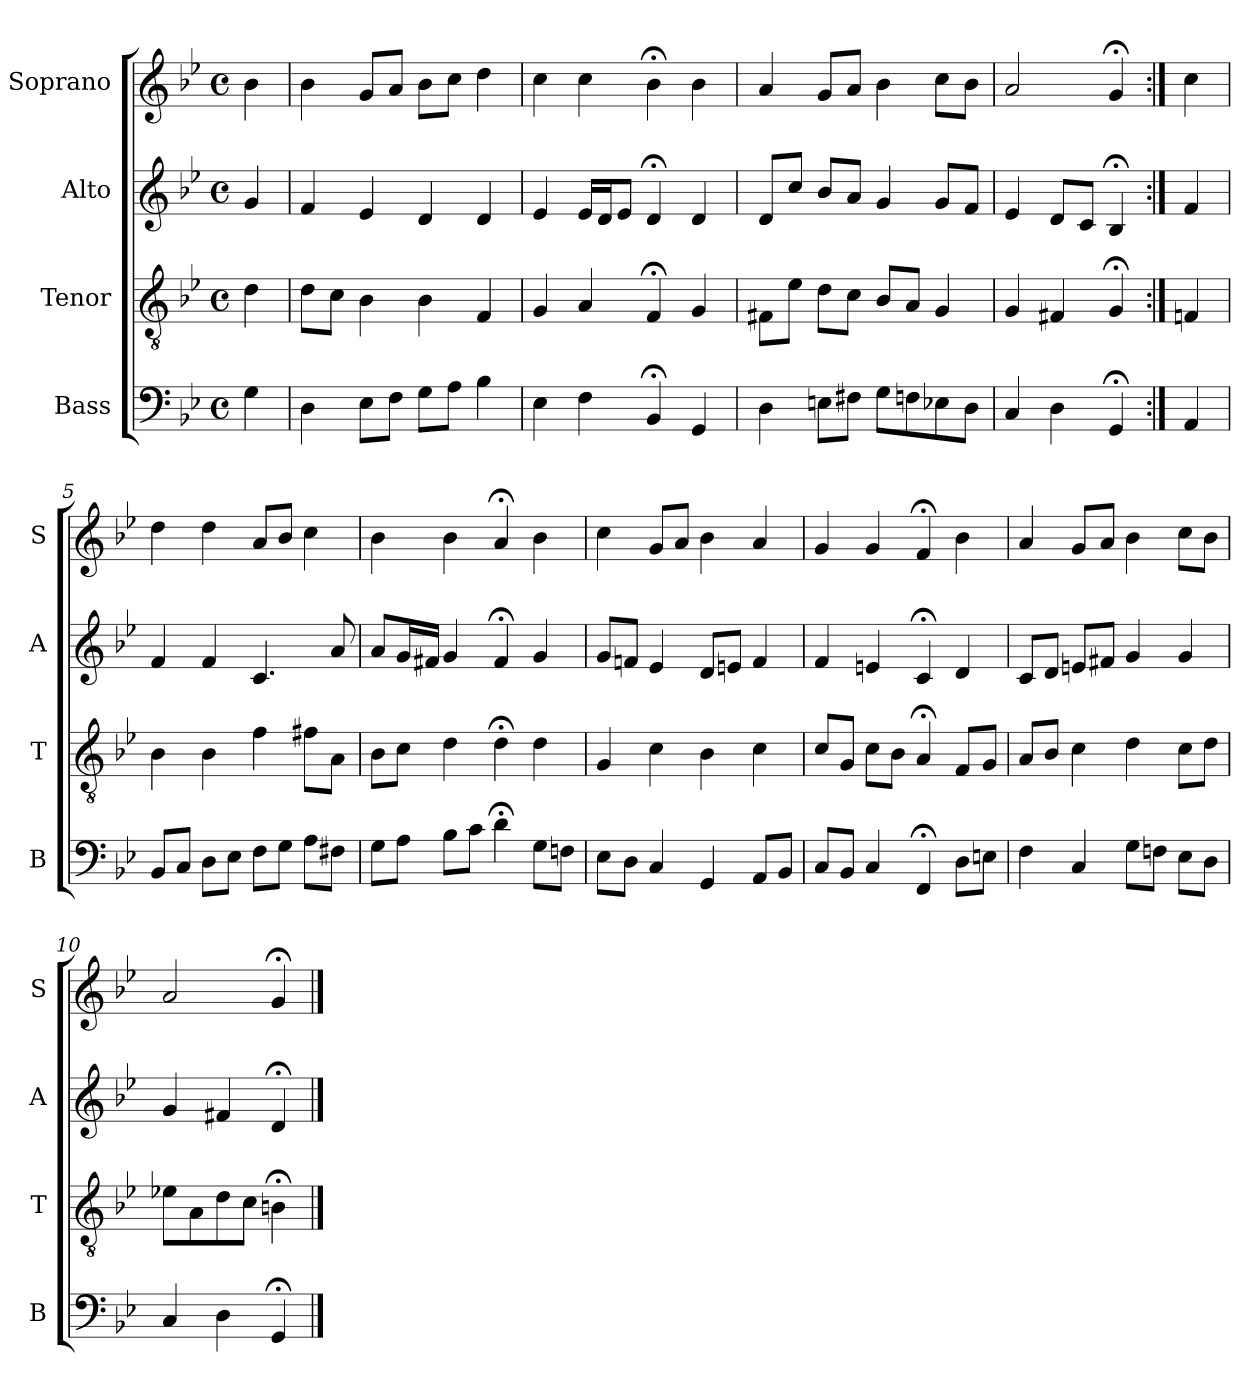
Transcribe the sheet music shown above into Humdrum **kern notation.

**kern	**kern	**kern	**kern
*part4	*part3	*part2	*part1
*staff4	*staff3	*staff2	*staff1
*I"Bass	*I"Tenor	*I"Alto	*I"Soprano
*I'B	*I'T	*I'A	*I'S
*clefF4	*clefGv2	*clefG2	*clefG2
*k[b-e-]	*k[b-e-]	*k[b-e-]	*k[b-e-]
*g:	*g:	*g:	*g:
*M4/4	*M4/4	*M4/4	*M4/4
*met(c)	*met(c)	*met(c)	*met(c)
*MM100	*MM100	*MM100	*MM100
=	=	=	=
4G	4d	4g	4b-
=1	=1	=1	=1
4D	8dL	4f	4b-
.	8cJ	.	.
8E-L	4B-	4e-	8gL
8FJ	.	.	8aJ
8GL	4B-	4d	8b-L
8AJ	.	.	8ccJ
4B-	4F	4d	4dd
=2	=2	=2	=2
4E-	4G	4e-	4cc
4F	4A	16e-LL	4cc
.	.	16dJ	.
.	.	8e-J	.
4BB-;<	4F;<	4d;<	4b-;<
4GG	4G	4d	4b-
=3	=3	=3	=3
4D	8F#XL	8dL	4a
.	8e-J	8ccJ	.
8EnL	8dL	8b-L	8gL
8F#XJ	8cJ	8aJ	8aJ
8GL	8B-L	4g	4b-
8Fn	8AJ	.	.
8E-X	4G	8gL	8ccL
8DJ	.	8fJ	8b-J
=4	=4	=4	=4
4C	4G	4e-	2a
4D	4F#X	8dL	.
.	.	8cJ	.
4GG;<	4G;<	4B-;<	4g;<
=:|!	=:|!	=:|!	=:|!
4AA	4Fn	4f	4cc
=5	=5	=5	=5
8BB-L	4B-	4f	4dd
8CJ	.	.	.
8DL	4B-	4f	4dd
8E-J	.	.	.
8FL	4f	4.c	8aL
8GJ	.	.	8b-J
8AL	8f#XL	.	4cc
8F#XJ	8AJ	8a	.
=6	=6	=6	=6
8GL	8B-L	8aL	4b-
8AJ	8cJ	16gL	.
.	.	16f#XJJ	.
8B-L	4d	4g	4b-
8cJ	.	.	.
4d;<	4d;<	4f#;<	4a;<
8GL	4d	4g	4b-
8FnJ	.	.	.
=7	=7	=7	=7
8E-L	4G	8gL	4cc
8DJ	.	8fnJ	.
4C	4c	4e-	8gL
.	.	.	8aJ
4GG	4B-	8dL	4b-
.	.	8enJ	.
8AAL	4c	4f	4a
8BB-J	.	.	.
=8	=8	=8	=8
8CL	8cL	4f	4g
8BB-J	8GJ	.	.
4C	8cL	4en	4g
.	8B-J	.	.
4FF;<	4A;<	4c;<	4f;<
8DL	8FL	4d	4b-
8EnJ	8GJ	.	.
=9	=9	=9	=9
4F	8AL	8cL	4a
.	8B-J	8dJ	.
4C	4c	8enL	8gL
.	.	8f#XJ	8aJ
8GL	4d	4g	4b-
8FnJ	.	.	.
8E-L	8cL	4g	8ccL
8DJ	8dJ	.	8b-J
=10	=10	=10	=10
4C	8e-XL	4g	2a
.	8A	.	.
4D	8d	4f#X	.
.	8cJ	.	.
4GG;<	4Bn;<	4d;<	4g;<
==	==	==	==
*-	*-	*-	*-
